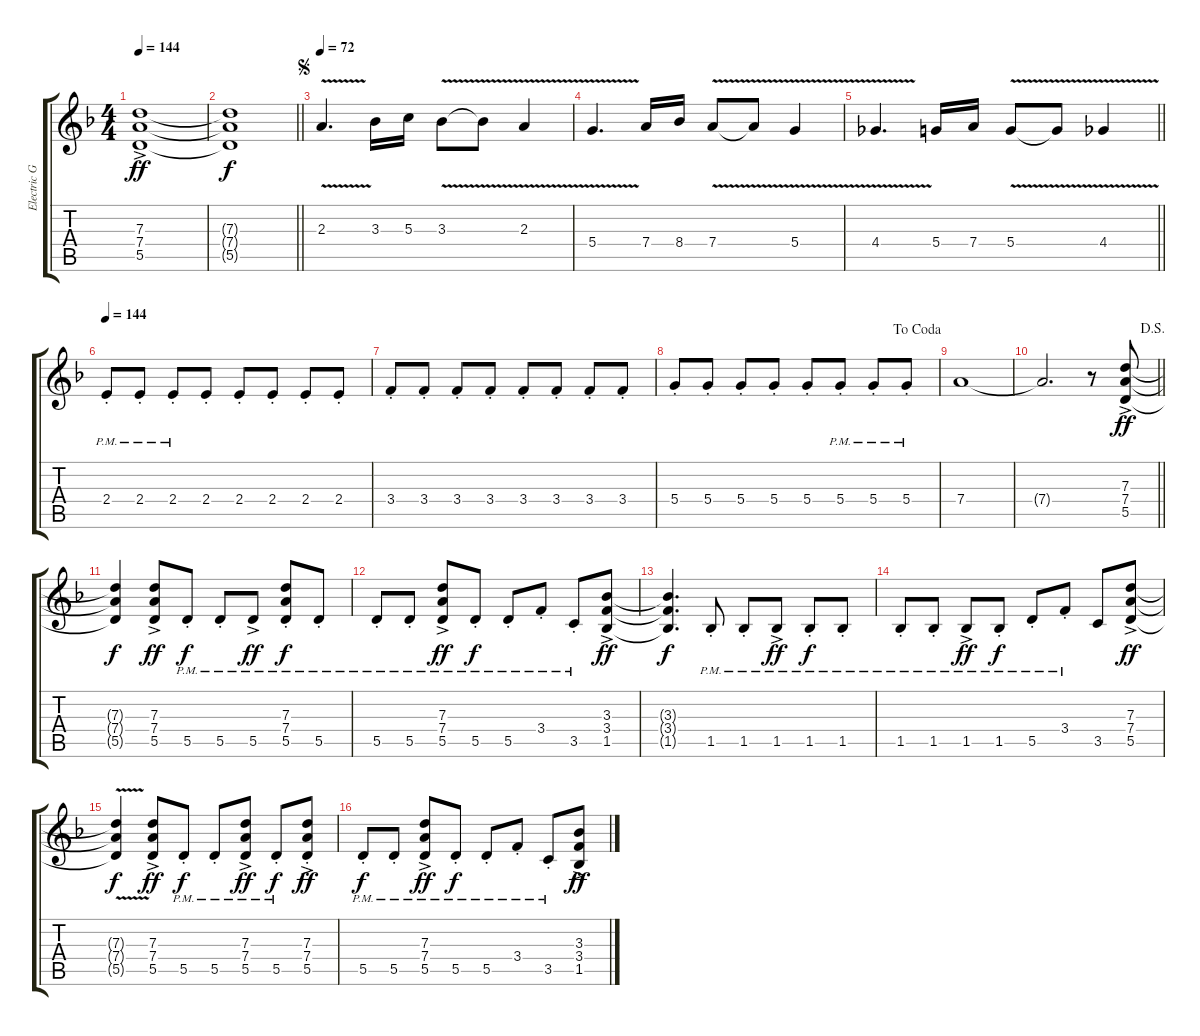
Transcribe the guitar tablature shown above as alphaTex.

\track ("Electric Guitar" "Electric G") {instrument distortionguitar}
\staff {score tabs}
\tuning (E4 B3 G3 D3 A2 E2) {hide}
\ts (4 4)
\tempo 144
\clef g2
\ks f
(7.3{ac} 7.4{ac} 5.5{ac}).1{dy ff} |
\barLineRight lightlight
(7.3{t} 7.4{t} 5.5{t}).1{dy f} |
\jump segno
\tempo 72
2.3{v}.4{d} 3.3.16 5.3.16 3.3{v}.8 3.3{t}.8 2.3{v}.4 |
5.4{v}.4{d} 7.4.16 8.4.16 7.4{v}.8 7.4{t}.8 5.4{v}.4 |
\barLineRight lightlight
4.4{v}.4{d} 5.4.16 7.4.16 5.4{v}.8 5.4{t}.8 4.4{v}.4 |
\tempo 144
2.4{pm st}.8 2.4{pm st}.8 2.4{pm st}.8 2.4{st}.8 2.4{st}.8 2.4{st}.8 2.4{st}.8 2.4{st}.8 |
3.4{st}.8 3.4{st}.8 3.4{st}.8 3.4{st}.8 3.4{st}.8 3.4{st}.8 3.4{st}.8 3.4{st}.8 |
\jump dacoda
5.4{st}.8 5.4{st}.8 5.4{st}.8 5.4{st}.8 5.4{st}.8 5.4{pm st}.8 5.4{pm st}.8 5.4{pm st}.8 |
7.4.1 |
\jump dalsegno
\barLineRight lightlight
7.4{t}.2{d} r.8 (7.3{ac} 7.4{ac} 5.5{ac}).8{dy ff} |
(7.3{t} 7.4{t} 5.5{t}).4{dy f} (7.3{ac} 7.4{ac} 5.5{ac}).8{dy ff} 5.5{pm st}.8{dy f} 5.5{pm st}.8 5.5{ac pm}.8{dy ff} (7.3{pm st} 7.4{pm st} 5.5{pm st}).8{dy f} 5.5{pm st}.8 |
5.5{pm st}.8 5.5{pm st}.8 (7.3{ac pm} 7.4{ac pm} 5.5{ac pm}).8{dy ff} 5.5{pm st}.8{dy f} 5.5{pm st}.8 3.4{pm st}.8 3.5{pm st}.8 (3.3{ac} 3.4{ac} 1.5{ac}).8{dy ff} |
(3.3{t} 3.4{t} 1.5{t}).4{d dy f} 1.5{pm st}.8 1.5{pm st}.8 1.5{ac pm}.8{dy ff} 1.5{pm st}.8{dy f} 1.5{pm st}.8 |
1.5{pm st}.8 1.5{pm st}.8 1.5{ac pm}.8{dy ff} 1.5{pm st}.8{dy f} 5.5{pm st}.8 3.4{pm st}.8 3.5.8 (7.3{ac} 7.4{ac} 5.5{ac}).8{dy ff} |
(7.3{v t} 7.4{v t} 5.5{v t}).4{dy f} (7.3{ac} 7.4{ac} 5.5{ac}).8{dy ff} 5.5{pm st}.8{dy f} 5.5{pm st}.8 (7.3{ac pm} 7.4{ac pm} 5.5{ac pm}).8{dy ff} 5.5{pm st}.8{dy f} (7.3{ac st} 7.4{ac st} 5.5{ac st}).8{dy ff} |
5.5{pm st}.8{dy f} 5.5{pm st}.8 (7.3{ac pm} 7.4{ac pm} 5.5{ac pm}).8{dy ff} 5.5{pm st}.8{dy f} 5.5{pm st}.8 3.4{pm st}.8 3.5{pm st}.8 (3.3{ac} 3.4{ac} 1.5{ac}).8{dy ff}
